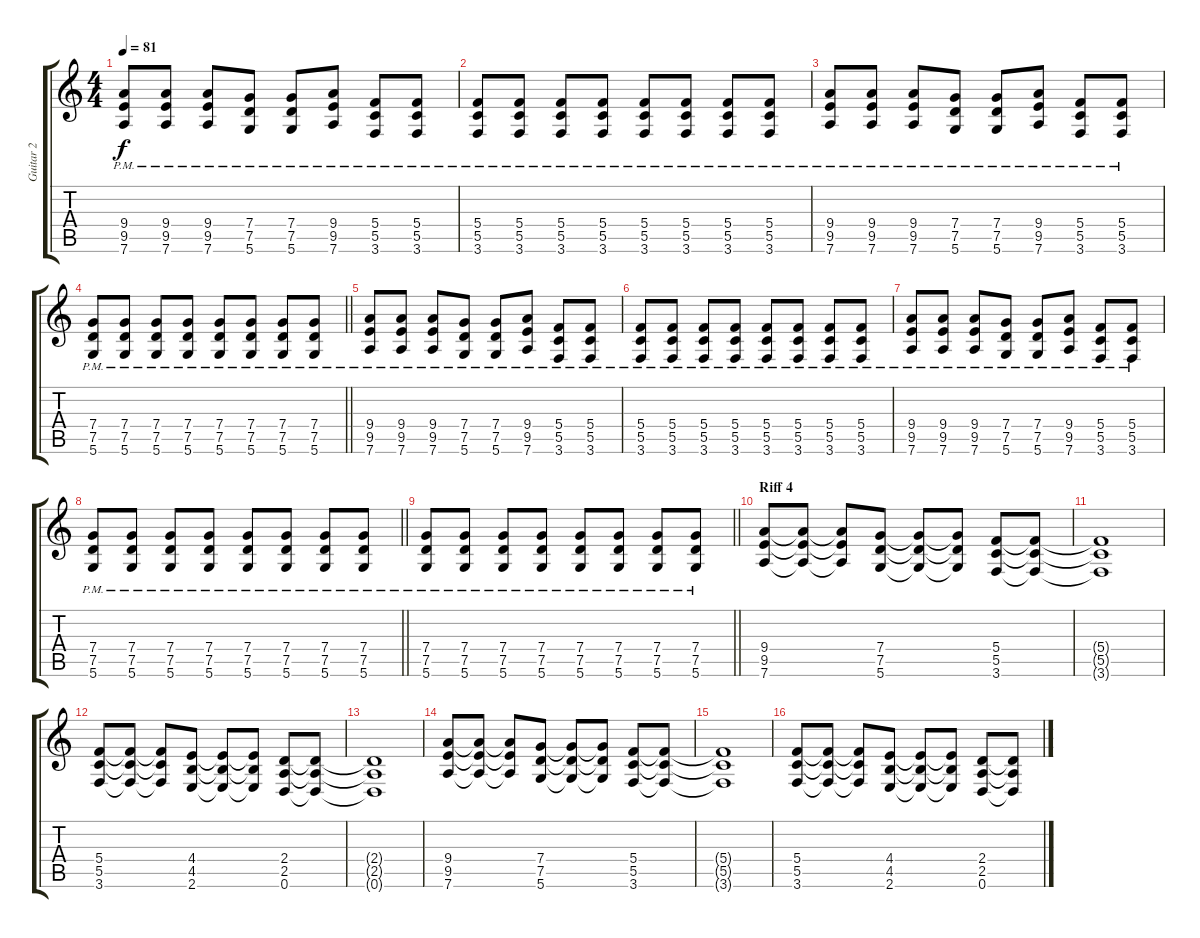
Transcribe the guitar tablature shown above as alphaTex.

\track ("Guitar 2" "Guitar 2") {instrument overdrivenguitar}
\staff {score tabs}
\tuning (D4 A3 F3 C3 G2 D2) {hide}
\ts (4 4)
\tempo 81
\clef g2
\ks c
(9.4{pm} 9.5{pm} 7.6{pm}).8{dy f} (9.4{pm} 9.5{pm} 7.6{pm}).8 (9.4{pm} 9.5{pm} 7.6{pm}).8 (7.4{pm} 7.5{pm} 5.6{pm}).8 (7.4{pm} 7.5{pm} 5.6{pm}).8 (9.4{pm} 9.5{pm} 7.6{pm}).8 (5.4{pm} 5.5{pm} 3.6{pm}).8 (5.4{pm} 5.5{pm} 3.6{pm}).8 |
(5.4{pm} 5.5{pm} 3.6{pm}).8 (5.4{pm} 5.5{pm} 3.6{pm}).8 (5.4{pm} 5.5{pm} 3.6{pm}).8 (5.4{pm} 5.5{pm} 3.6{pm}).8 (5.4{pm} 5.5{pm} 3.6{pm}).8 (5.4{pm} 5.5{pm} 3.6{pm}).8 (5.4{pm} 5.5{pm} 3.6{pm}).8 (5.4{pm} 5.5{pm} 3.6{pm}).8 |
(9.4{pm} 9.5{pm} 7.6{pm}).8 (9.4{pm} 9.5{pm} 7.6{pm}).8 (9.4{pm} 9.5{pm} 7.6{pm}).8 (7.4{pm} 7.5{pm} 5.6{pm}).8 (7.4{pm} 7.5{pm} 5.6{pm}).8 (9.4{pm} 9.5{pm} 7.6{pm}).8 (5.4{pm} 5.5{pm} 3.6{pm}).8 (5.4{pm} 5.5{pm} 3.6{pm}).8 |
\barLineRight lightlight
(7.4{pm} 7.5{pm} 5.6{pm}).8 (7.4{pm} 7.5{pm} 5.6{pm}).8 (7.4{pm} 7.5{pm} 5.6{pm}).8 (7.4{pm} 7.5{pm} 5.6{pm}).8 (7.4{pm} 7.5{pm} 5.6{pm}).8 (7.4{pm} 7.5{pm} 5.6{pm}).8 (7.4{pm} 7.5{pm} 5.6{pm}).8 (7.4{pm} 7.5{pm} 5.6{pm}).8 |
(9.4{pm} 9.5{pm} 7.6{pm}).8 (9.4{pm} 9.5{pm} 7.6{pm}).8 (9.4{pm} 9.5{pm} 7.6{pm}).8 (7.4{pm} 7.5{pm} 5.6{pm}).8 (7.4{pm} 7.5{pm} 5.6{pm}).8 (9.4{pm} 9.5{pm} 7.6{pm}).8 (5.4{pm} 5.5{pm} 3.6{pm}).8 (5.4{pm} 5.5{pm} 3.6{pm}).8 |
(5.4{pm} 5.5{pm} 3.6{pm}).8 (5.4{pm} 5.5{pm} 3.6{pm}).8 (5.4{pm} 5.5{pm} 3.6{pm}).8 (5.4{pm} 5.5{pm} 3.6{pm}).8 (5.4{pm} 5.5{pm} 3.6{pm}).8 (5.4{pm} 5.5{pm} 3.6{pm}).8 (5.4{pm} 5.5{pm} 3.6{pm}).8 (5.4{pm} 5.5{pm} 3.6{pm}).8 |
(9.4{pm} 9.5{pm} 7.6{pm}).8 (9.4{pm} 9.5{pm} 7.6{pm}).8 (9.4{pm} 9.5{pm} 7.6{pm}).8 (7.4{pm} 7.5{pm} 5.6{pm}).8 (7.4{pm} 7.5{pm} 5.6{pm}).8 (9.4{pm} 9.5{pm} 7.6{pm}).8 (5.4{pm} 5.5{pm} 3.6{pm}).8 (5.4{pm} 5.5{pm} 3.6{pm}).8 |
\barLineRight lightlight
(7.4{pm} 7.5{pm} 5.6{pm}).8 (7.4{pm} 7.5{pm} 5.6{pm}).8 (7.4{pm} 7.5{pm} 5.6{pm}).8 (7.4{pm} 7.5{pm} 5.6{pm}).8 (7.4{pm} 7.5{pm} 5.6{pm}).8 (7.4{pm} 7.5{pm} 5.6{pm}).8 (7.4{pm} 7.5{pm} 5.6{pm}).8 (7.4{pm} 7.5{pm} 5.6{pm}).8 |
\barLineRight lightlight
(7.4{pm} 7.5{pm} 5.6{pm}).8 (7.4{pm} 7.5{pm} 5.6{pm}).8 (7.4{pm} 7.5{pm} 5.6{pm}).8 (7.4{pm} 7.5{pm} 5.6{pm}).8 (7.4{pm} 7.5{pm} 5.6{pm}).8 (7.4{pm} 7.5{pm} 5.6{pm}).8 (7.4{pm} 7.5{pm} 5.6{pm}).8 (7.4{pm} 7.5{pm} 5.6{pm}).8 |
\section ("" "Riff 4")
(9.4 9.5 7.6).8 (9.4{t} 9.5{t} 7.6{t}).8 (9.4{t} 9.5{t} 7.6{t}).8 (7.4 7.5 5.6).8 (7.4{t} 7.5{t} 5.6{t}).8 (7.4{t} 7.5{t} 5.6{t}).8 (5.4 5.5 3.6).8 (5.4{t} 5.5{t} 3.6{t}).8 |
(5.4{t} 5.5{t} 3.6{t}).1 |
(5.4 5.5 3.6).8 (5.4{t} 5.5{t} 3.6{t}).8 (5.4{t} 5.5{t} 3.6{t}).8 (4.4 4.5 2.6).8 (4.4{t} 4.5{t} 2.6{t}).8 (4.4{t} 4.5{t} 2.6{t}).8 (2.4 2.5 0.6).8 (2.4{t} 2.5{t} 0.6{t}).8 |
(2.4{t} 2.5{t} 0.6{t}).1 |
(9.4 9.5 7.6).8 (9.4{t} 9.5{t} 7.6{t}).8 (9.4{t} 9.5{t} 7.6{t}).8 (7.4 7.5 5.6).8 (7.4{t} 7.5{t} 5.6{t}).8 (7.4{t} 7.5{t} 5.6{t}).8 (5.4 5.5 3.6).8 (5.4{t} 5.5{t} 3.6{t}).8 |
(5.4{t} 5.5{t} 3.6{t}).1 |
(5.4 5.5 3.6).8 (5.4{t} 5.5{t} 3.6{t}).8 (5.4{t} 5.5{t} 3.6{t}).8 (4.4 4.5 2.6).8 (4.4{t} 4.5{t} 2.6{t}).8 (4.4{t} 4.5{t} 2.6{t}).8 (2.4 2.5 0.6).8 (2.4{t} 2.5{t} 0.6{t}).8
